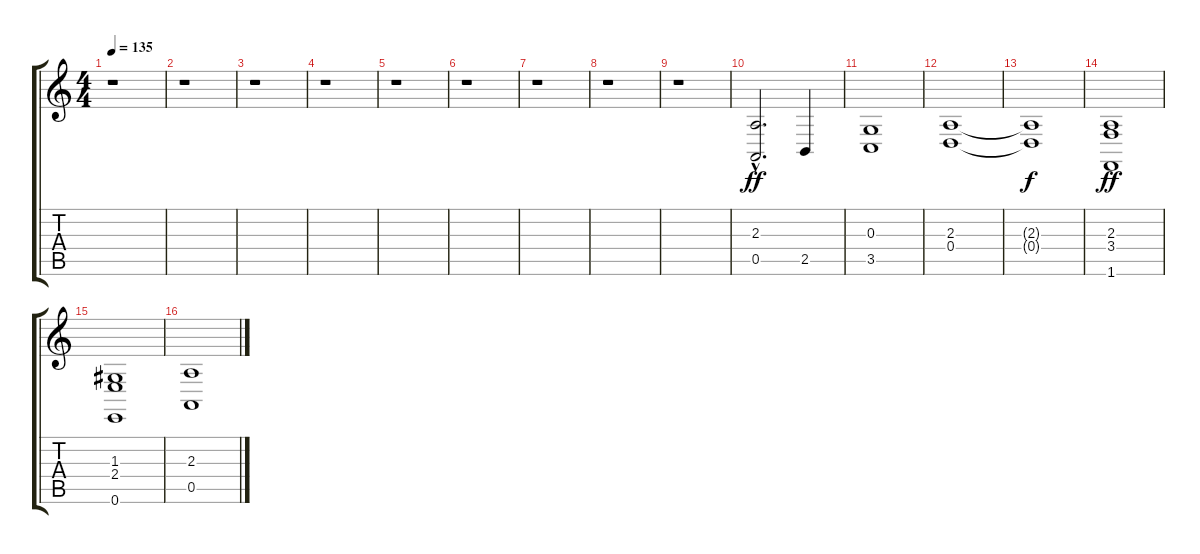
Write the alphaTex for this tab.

\track "" {instrument stringensemble1}
\staff {score tabs}
\tuning (E4 B3 G3 D3 A2 E2) {hide}
\ts (4 4)
\tempo 135
\clef g2
\ks c
r.1{dy ff} |
r.1 |
r.1 |
r.1 |
r.1 |
r.1 |
r.1 |
r.1 |
r.1 |
(2.3 0.5{hac}).2{d} 2.5.4 |
(0.3 3.5).1 |
(2.3 0.4).1 |
(2.3{t} 0.4{t}).1{dy f} |
(2.3 3.4 1.6).1{dy ff} |
(1.3 2.4 0.6).1 |
(2.3 0.5).1
